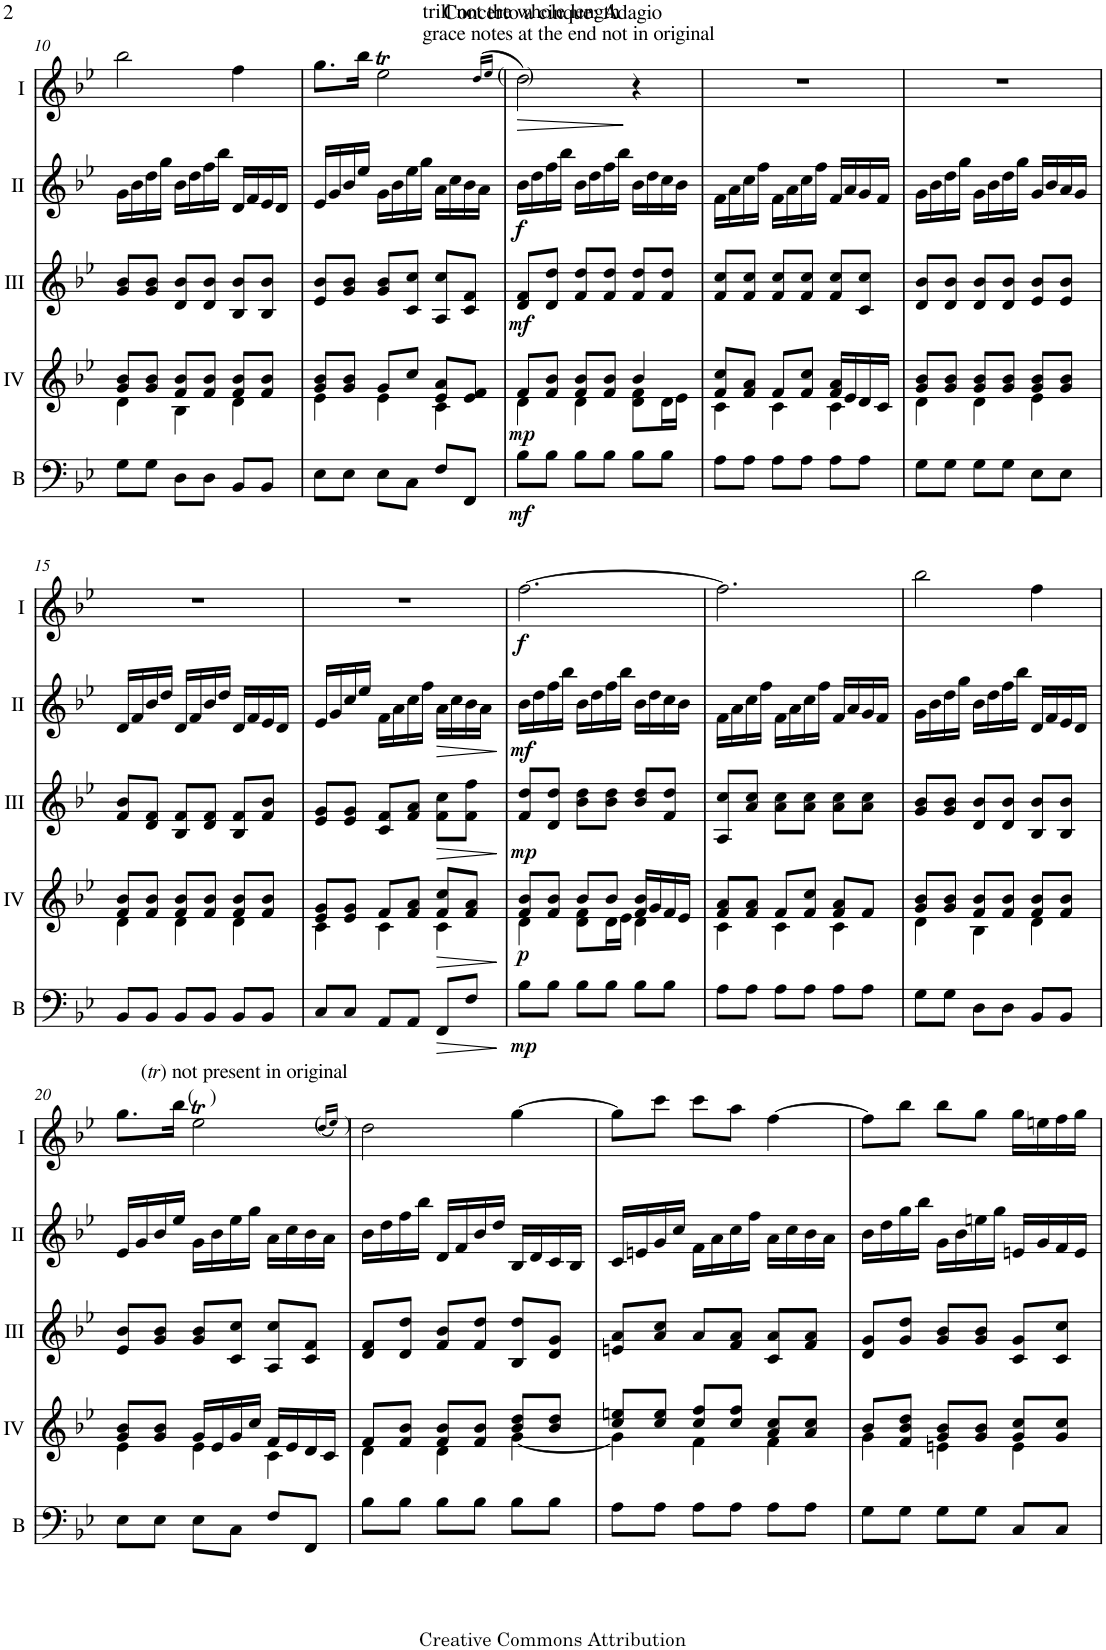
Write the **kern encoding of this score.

**kern	**dynam	**kern	**dynam	**kern	**dynam	**kern	**dynam	**kern	**dynam
*part5	*part5	*part4	*part4	*part3	*part3	*part2	*part2	*part1	*part1
*staff5	*staff5	*staff4	*staff4	*staff3	*staff3	*staff2	*staff2	*staff1	*staff1
*I"Bass	*	*I"Acc. 4	*	*I"Acc. 3	*	*I"Acc. 2	*	*I"Acc. 1	*
*I'B	*	*	*	*	*	*	*	*	*
!!LO:PB:g=z
*clefF4	*	*clefG2	*	*clefG2	*	*clefG2	*	*clefG2	*
*Trd7c12	*	*	*	*	*	*	*	*	*
*k[b-e-]	*	*k[b-e-]	*	*k[b-e-]	*	*k[b-e-]	*	*k[b-e-]	*
*M3/4	*	*M3/4	*	*M3/4	*	*M3/4	*	*M3/4	*
=10	=10	=10	=10	=10	=10	=10	=10	=10	=10
*	*	*^	*	*	*	*	*	*	*
8G\L	.	8g/ 8b-/L	4d\	.	8g/ 8b-/L	.	16g\LL	.	2bb-\	.
.	.	.	.	.	.	.	16b-\	.	.	.
8G\J	.	8g/ 8b-/J	.	.	8g/ 8b-/J	.	16dd\	.	.	.
.	.	.	.	.	.	.	16gg\JJ	.	.	.
8D\L	.	8f/ 8b-/L	4B-\	.	8d/ 8b-/L	.	16b-\LL	.	.	.
.	.	.	.	.	.	.	16dd\	.	.	.
8D\J	.	8f/ 8b-/J	.	.	8d/ 8b-/J	.	16ff\	.	.	.
.	.	.	.	.	.	.	16bb-\JJ	.	.	.
8BB-/L	.	8f/ 8b-/L	4d\	.	8B-/ 8b-/L	.	16d/LL	.	4ff\	.
.	.	.	.	.	.	.	16f/	.	.	.
8BB-/J	.	8f/ 8b-/J	.	.	8B-/ 8b-/J	.	16e-/	.	.	.
.	.	.	.	.	.	.	16d/JJ	.	.	.
=11	=11	=11	=11	=11	=11	=11	=11	=11	=11	=11
8E-\L	.	8g/ 8b-/L	4e-\	.	8e-/ 8b-/L	.	16e-/LL	.	8.gg\L	.
.	.	.	.	.	.	.	16g/	.	.	.
8E-\J	.	8g/ 8b-/J	.	.	8g/ 8b-/J	.	16b-/	.	.	.
.	.	.	.	.	.	.	16ee-/JJ	.	16bb-\Jk	.
!	!	!	!	!	!	!	!	!	!LO:TX:a:t=trill not the whole length	!
!	!	!	!	!	!	!	!	!	!LO:TX:a:t=grace notes at the end not in original	!
!	!	!	!	!	!	!	!	!	!LO:TX:a:t=(    )	!
8E-\L	.	8g/L	4e-\	.	8g/ 8b-/L	.	16g\LL	.	2ee-T\	.
.	.	.	.	.	.	.	16b-\	.	.	.
8C\J	.	8cc/J	.	.	8c/ 8cc/J	.	16ee-\	.	.	.
.	.	.	.	.	.	.	16gg\JJ	.	.	.
8F/L	.	8e-/ 8a/L	4c\	.	8A/ 8cc/L	.	16a\LL	.	.	.
.	.	.	.	.	.	.	16cc\	.	.	.
8FF/J	.	8e-/ 8f/J	.	.	8c/ 8f/J	.	16b-\	.	.	.
.	.	.	.	.	.	.	16a\JJ	.	.	.
.	.	.	.	.	.	.	.	.	(16qdd/LL	.
.	.	.	.	.	.	.	.	.	16qee-/JJ	.
=12	=12	=12	=12	=12	=12	=12	=12	=12	=12	=12
!	!LO:DY:b	!	!	!LO:DY:b	!	!LO:DY:b	!	!LO:DY:b	!	!LO:HP:b
8B-\L	mf	8f/L	4d\	mp	8d/ 8f/L	mf	16b-\LL	f	2dd\)	>
.	.	.	.	.	.	.	16dd\	.	.	.
8B-\J	.	8f/ 8b-/J	.	.	8d/ 8dd/J	.	16ff\	.	.	.
.	.	.	.	.	.	.	16bb-\JJ	.	.	.
8B-\L	.	8f/ 8b-/L	4d\	.	8f/ 8dd/L	.	16b-\LL	.	.	.
.	.	.	.	.	.	.	16dd\	.	.	.
8B-\J	.	8f/ 8b-/J	.	.	8f/ 8dd/J	.	16ff\	.	.	.
.	.	.	.	.	.	.	16bb-\JJ	.	.	.
8B-\L	.	4b-/	8d\ 8f\L	.	8f/ 8dd/L	.	16b-\LL	.	4r	]
.	.	.	.	.	.	.	16dd\	.	.	.
8B-\J	.	.	16d\L	.	8f/ 8dd/J	.	16cc\	.	.	.
.	.	.	16e-\JJ	.	.	.	16b-\JJ	.	.	.
=13	=13	=13	=13	=13	=13	=13	=13	=13	=13	=13
8A\L	.	8f/ 8cc/L	4c\	.	8f/ 8cc/L	.	16f\LL	.	2.r	.
.	.	.	.	.	.	.	16a\	.	.	.
8A\J	.	8f/ 8a/J	.	.	8f/ 8cc/J	.	16cc\	.	.	.
.	.	.	.	.	.	.	16ff\JJ	.	.	.
8A\L	.	8f/L	4c\	.	8f/ 8cc/L	.	16f\LL	.	.	.
.	.	.	.	.	.	.	16a\	.	.	.
8A\J	.	8f/ 8cc/J	.	.	8f/ 8cc/J	.	16cc\	.	.	.
.	.	.	.	.	.	.	16ff\JJ	.	.	.
8A\L	.	16f/ 16a/LL	4c\	.	8f/ 8cc/L	.	16f/LL	.	.	.
.	.	16e-/	.	.	.	.	16a/	.	.	.
8A\J	.	16d/	.	.	8c/ 8cc/J	.	16g/	.	.	.
.	.	16c/JJ	.	.	.	.	16f/JJ	.	.	.
=14	=14	=14	=14	=14	=14	=14	=14	=14	=14	=14
8G\L	.	8g/ 8b-/L	4d\	.	8d/ 8b-/L	.	16g\LL	.	2.r	.
.	.	.	.	.	.	.	16b-\	.	.	.
8G\J	.	8g/ 8b-/J	.	.	8d/ 8b-/J	.	16dd\	.	.	.
.	.	.	.	.	.	.	16gg\JJ	.	.	.
8G\L	.	8g/ 8b-/L	4d\	.	8d/ 8b-/L	.	16g\LL	.	.	.
.	.	.	.	.	.	.	16b-\	.	.	.
8G\J	.	8g/ 8b-/J	.	.	8d/ 8b-/J	.	16dd\	.	.	.
.	.	.	.	.	.	.	16gg\JJ	.	.	.
8E-\L	.	8g/ 8b-/L	4e-\	.	8e-/ 8b-/L	.	16g/LL	.	.	.
.	.	.	.	.	.	.	16b-/	.	.	.
8E-\J	.	8g/ 8b-/J	.	.	8e-/ 8b-/J	.	16a/	.	.	.
.	.	.	.	.	.	.	16g/JJ	.	.	.
!!LO:LB:g=z
=15	=15	=15	=15	=15	=15	=15	=15	=15	=15	=15
8BB-/L	.	8f/ 8b-/L	4d\	.	8f/ 8b-/L	.	16d/LL	.	2.r	.
.	.	.	.	.	.	.	16f/	.	.	.
8BB-/J	.	8f/ 8b-/J	.	.	8d/ 8f/J	.	16b-/	.	.	.
.	.	.	.	.	.	.	16dd/JJ	.	.	.
8BB-/L	.	8f/ 8b-/L	4d\	.	8B-/ 8f/L	.	16d/LL	.	.	.
.	.	.	.	.	.	.	16f/	.	.	.
8BB-/J	.	8f/ 8b-/J	.	.	8d/ 8f/J	.	16b-/	.	.	.
.	.	.	.	.	.	.	16dd/JJ	.	.	.
8BB-/L	.	8f/ 8b-/L	4d\	.	8B-/ 8f/L	.	16d/LL	.	.	.
.	.	.	.	.	.	.	16f/	.	.	.
8BB-/J	.	8f/ 8b-/J	.	.	8f/ 8b-/J	.	16e-/	.	.	.
.	.	.	.	.	.	.	16d/JJ	.	.	.
=16	=16	=16	=16	=16	=16	=16	=16	=16	=16	=16
8C/L	.	8e-/ 8g/L	4c\	.	8e-/ 8g/L	.	16e-/LL	.	2.r	.
.	.	.	.	.	.	.	16g/	.	.	.
8C/J	.	8e-/ 8g/J	.	.	8e-/ 8g/J	.	16cc/	.	.	.
.	.	.	.	.	.	.	16ee-/JJ	.	.	.
8AA/L	.	8f/L	4c\	.	8c/ 8f/L	.	16f\LL	.	.	.
.	.	.	.	.	.	.	16a\	.	.	.
8AA/J	.	8f/ 8a/J	.	.	8f/ 8a/J	.	16cc\	.	.	.
.	.	.	.	.	.	.	16ff\JJ	.	.	.
!	!LO:HP:b	!	!	!LO:HP:b	!	!LO:HP:b	!	!LO:HP:b	!	!
8FF/L	>	8f/ 8cc/L	4c\	>	8f\ 8cc\L	>	16a\LL	>	.	.
.	.	.	.	.	.	.	16cc\	.	.	.
8F/J	.	8f/ 8a/J	.	.	8f\ 8ff\J	.	16b-\	.	.	.
.	.	.	.	.	.	.	16a\JJ	.	.	.
*	*	*v	*v	*	*	*	*	*	*	*
.	]	.	]	.	]	.	]	.	.
=17	=17	=17	=17	=17	=17	=17	=17	=17	=17
*	*	*^	*	*	*	*	*	*	*
!	!LO:DY:b	!	!	!LO:DY:b	!	!LO:DY:b	!	!LO:DY:b	!	!LO:DY:b
8B-\L	mp	8f/ 8b-/L	4d\	p	8f/ 8dd/L	mp	16b-\LL	mf	[2.ff\	f
.	.	.	.	.	.	.	16dd\	.	.	.
8B-\J	.	8f/ 8b-/J	.	.	8d/ 8dd/J	.	16ff\	.	.	.
.	.	.	.	.	.	.	16bb-\JJ	.	.	.
8B-\L	.	8b-/L	8d\ 8f\L	.	8b-\ 8dd\L	.	16b-\LL	.	.	.
.	.	.	.	.	.	.	16dd\	.	.	.
8B-\J	.	8b-/J	16d\L	.	8b-\ 8dd\J	.	16ff\	.	.	.
.	.	.	16e-\JJ	.	.	.	16bb-\JJ	.	.	.
8B-\L	.	16f/ 16b-/LL	4d\	.	8b-/ 8dd/L	.	16b-\LL	.	.	.
.	.	16g/	.	.	.	.	16dd\	.	.	.
8B-\J	.	16f/	.	.	8f/ 8dd/J	.	16cc\	.	.	.
.	.	16e-/JJ	.	.	.	.	16b-\JJ	.	.	.
=18	=18	=18	=18	=18	=18	=18	=18	=18	=18	=18
8A\L	.	8f/ 8a/L	4c\	.	8A/ 8cc/L	.	16f\LL	.	2.ff\]	.
.	.	.	.	.	.	.	16a\	.	.	.
8A\J	.	8f/ 8a/J	.	.	8a/ 8cc/J	.	16cc\	.	.	.
.	.	.	.	.	.	.	16ff\JJ	.	.	.
8A\L	.	8f/L	4c\	.	8a\ 8cc\L	.	16f\LL	.	.	.
.	.	.	.	.	.	.	16a\	.	.	.
8A\J	.	8f/ 8cc/J	.	.	8a\ 8cc\J	.	16cc\	.	.	.
.	.	.	.	.	.	.	16ff\JJ	.	.	.
8A\L	.	8f/ 8a/L	4c\	.	8a\ 8cc\L	.	16f/LL	.	.	.
.	.	.	.	.	.	.	16a/	.	.	.
8A\J	.	8f/J	.	.	8a\ 8cc\J	.	16g/	.	.	.
.	.	.	.	.	.	.	16f/JJ	.	.	.
=19	=19	=19	=19	=19	=19	=19	=19	=19	=19	=19
8G\L	.	8g/ 8b-/L	4d\	.	8g/ 8b-/L	.	16g\LL	.	2bb-\	.
.	.	.	.	.	.	.	16b-\	.	.	.
8G\J	.	8g/ 8b-/J	.	.	8g/ 8b-/J	.	16dd\	.	.	.
.	.	.	.	.	.	.	16gg\JJ	.	.	.
8D\L	.	8f/ 8b-/L	4B-\	.	8d/ 8b-/L	.	16b-\LL	.	.	.
.	.	.	.	.	.	.	16dd\	.	.	.
8D\J	.	8f/ 8b-/J	.	.	8d/ 8b-/J	.	16ff\	.	.	.
.	.	.	.	.	.	.	16bb-\JJ	.	.	.
8BB-/L	.	8f/ 8b-/L	4d\	.	8B-/ 8b-/L	.	16d/LL	.	4ff\	.
.	.	.	.	.	.	.	16f/	.	.	.
8BB-/J	.	8f/ 8b-/J	.	.	8B-/ 8b-/J	.	16e-/	.	.	.
.	.	.	.	.	.	.	16d/JJ	.	.	.
!!LO:LB:g=z
=20	=20	=20	=20	=20	=20	=20	=20	=20	=20	=20
8E-\L	.	8g/ 8b-/L	4e-\	.	8e-/ 8b-/L	.	16e-/LL	.	8.gg\L	.
.	.	.	.	.	.	.	16g/	.	.	.
8E-\J	.	8g/ 8b-/J	.	.	8g/ 8b-/J	.	16b-/	.	.	.
.	.	.	.	.	.	.	16ee-/JJ	.	16bb-\Jk	.
!	!	!	!	!	!	!	!	!	!LO:TX:a:t=(   )	!
!	!	!	!	!	!	!	!	!	!LO:TX:a:t=(	!
!	!	!	!	!	!	!	!	!	!LO:TX:a:i:t=tr	!
!	!	!	!	!	!	!	!	!	!LO:TX:a:t=) not present in original	!
!	!	!	!	!	!	!	!	!	!LO:TX:a:t=(    )	!
8E-\L	.	16g/LL	4e-\	.	8g/ 8b-/L	.	16g\LL	.	2ee-T\	.
.	.	16e-/	.	.	.	.	16b-\	.	.	.
8C\J	.	16g/	.	.	8c/ 8cc/J	.	16ee-\	.	.	.
.	.	16cc/JJ	.	.	.	.	16gg\JJ	.	.	.
8F/L	.	16f/LL	4c\	.	8A/ 8cc/L	.	16a\LL	.	.	.
.	.	16e-/	.	.	.	.	16cc\	.	.	.
8FF/J	.	16d/	.	.	8c/ 8f/J	.	16b-\	.	.	.
.	.	16c/JJ	.	.	.	.	16a\JJ	.	.	.
.	.	.	.	.	.	.	.	.	(16qdd/LL	.
.	.	.	.	.	.	.	.	.	16qee-/JJ)	.
=21	=21	=21	=21	=21	=21	=21	=21	=21	=21	=21
8B-\L	.	8f/L	4d\	.	8d/ 8f/L	.	16b-\LL	.	2dd\	.
.	.	.	.	.	.	.	16dd\	.	.	.
8B-\J	.	8f/ 8b-/J	.	.	8d/ 8dd/J	.	16ff\	.	.	.
.	.	.	.	.	.	.	16bb-\JJ	.	.	.
8B-\L	.	8f/ 8b-/L	4d\	.	8f/ 8b-/L	.	16d/LL	.	.	.
.	.	.	.	.	.	.	16f/	.	.	.
8B-\J	.	8f/ 8b-/J	.	.	8f/ 8dd/J	.	16b-/	.	.	.
.	.	.	.	.	.	.	16dd/JJ	.	.	.
8B-\L	.	8b-/ 8dd/L	[4g\	.	8B-/ 8dd/L	.	16B-/LL	.	[4gg\	.
.	.	.	.	.	.	.	16d/	.	.	.
8B-\J	.	8b-/ 8dd/J	.	.	8d/ 8g/J	.	16c/	.	.	.
.	.	.	.	.	.	.	16B-/JJ	.	.	.
=22	=22	=22	=22	=22	=22	=22	=22	=22	=22	=22
8A\L	.	8cc/ 8een/L	4g\]	.	8en/ 8a/L	.	16c/LL	.	8gg\L]	.
.	.	.	.	.	.	.	16en/	.	.	.
8A\J	.	8cc/ 8ee/J	.	.	8a/ 8cc/J	.	16g/	.	8ccc\J	.
.	.	.	.	.	.	.	16cc/JJ	.	.	.
8A\L	.	8cc/ 8ff/L	4f\	.	8a/L	.	16f\LL	.	8ccc\L	.
.	.	.	.	.	.	.	16a\	.	.	.
8A\J	.	8cc/ 8ff/J	.	.	8f/ 8a/J	.	16cc\	.	8aa\J	.
.	.	.	.	.	.	.	16ff\JJ	.	.	.
8A\L	.	8a/ 8cc/L	4f\	.	8c/ 8a/L	.	16a\LL	.	[4ff\	.
.	.	.	.	.	.	.	16cc\	.	.	.
8A\J	.	8a/ 8cc/J	.	.	8f/ 8a/J	.	16b-\	.	.	.
.	.	.	.	.	.	.	16a\JJ	.	.	.
=23	=23	=23	=23	=23	=23	=23	=23	=23	=23	=23
8G\L	.	8b-/L	4g\	.	8d/ 8g/L	.	16b-\LL	.	8ff\L]	.
.	.	.	.	.	.	.	16dd\	.	.	.
8G\J	.	8f/ 8b-/ 8dd/J	.	.	8g/ 8dd/J	.	16gg\	.	8bb-\J	.
.	.	.	.	.	.	.	16bb-\JJ	.	.	.
8G\L	.	8g/ 8b-/L	4en\	.	8g/ 8b-/L	.	16g\LL	.	8bb-\L	.
.	.	.	.	.	.	.	16b-\	.	.	.
8G\J	.	8g/ 8b-/J	.	.	8g/ 8b-/J	.	16een\	.	8gg\J	.
.	.	.	.	.	.	.	16gg\JJ	.	.	.
8C/L	.	8g/ 8cc/L	4e\	.	8c/ 8g/L	.	16en/LL	.	16gg\LL	.
.	.	.	.	.	.	.	16g/	.	16een\	.
8C/J	.	8g/ 8cc/J	.	.	8c/ 8cc/J	.	16f/	.	16ff\	.
.	.	.	.	.	.	.	16e/JJ	.	16gg\JJ	.
*	*	*v	*v	*	*	*	*	*	*	*
=	=	=	=	=	=	=	=	=	=
*-	*-	*-	*-	*-	*-	*-	*-	*-	*-
